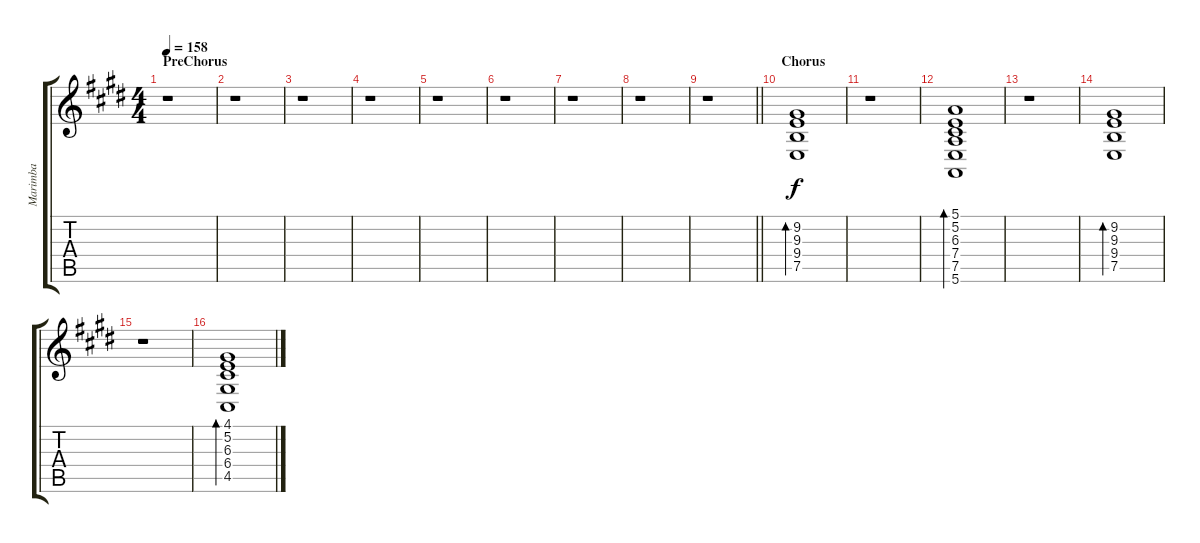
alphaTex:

\track ("Marimba" "Marimba") {instrument pad1newage}
\staff {score tabs}
\tuning (E4 B3 G3 D3 A2 E2) {hide}
\ts (4 4)
\section ("" "PreChorus")
\tempo 158
\clef g2
\ks e
r.1{dy f} |
\ks c#minor
r.1 |
r.1 |
r.1 |
\ks e
r.1 |
\ks c#minor
r.1 |
r.1 |
\ks e
r.1 |
\barLineRight lightlight
\ks c#minor
r.1 |
\section ("" "Chorus")
\ks e
(9.2 9.3 9.4 7.5).1{bd 30} |
\ks c#minor
r.1 |
(5.1 5.2 6.3 7.4 7.5 5.6).1{bd 30} |
r.1 |
\ks e
(9.2 9.3 9.4 7.5).1{bd 30} |
\ks c#minor
r.1 |
(4.1 5.2 6.3 6.4 4.5).1{bd 30}
